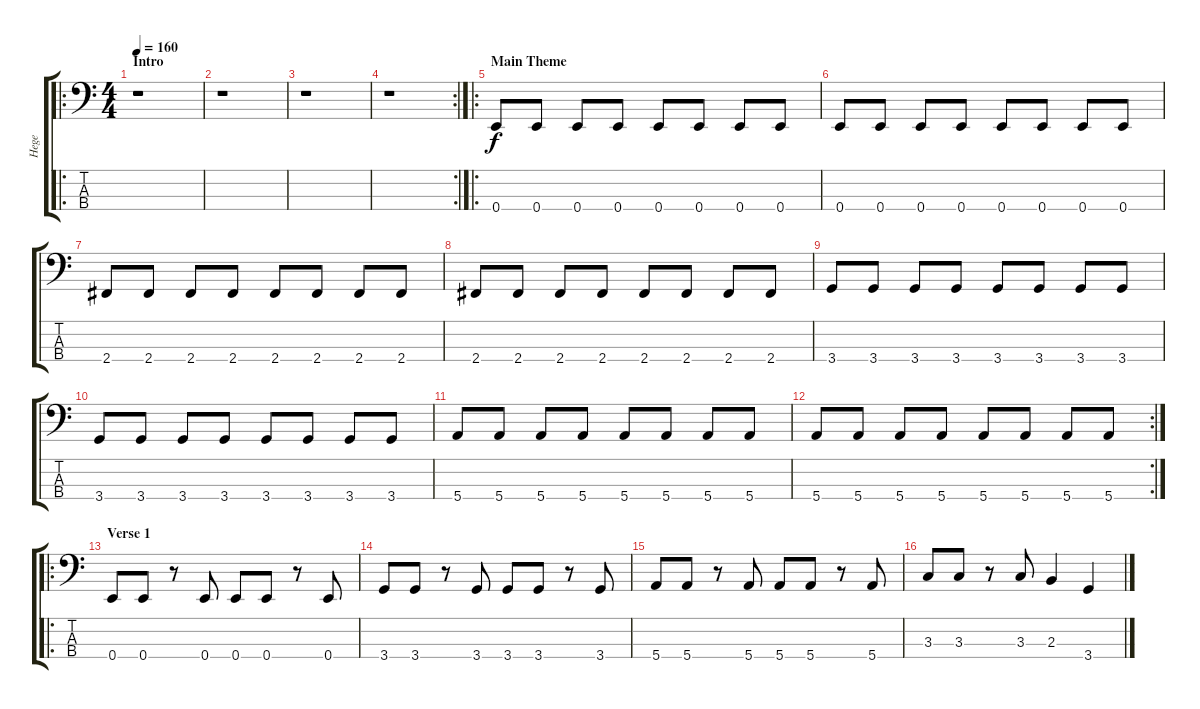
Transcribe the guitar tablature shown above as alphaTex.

\track ("Hege" "Hege") {instrument electricbassfinger}
\staff {score tabs}
\tuning (G2 D2 A1 E1) {hide}
\ro
\ts (4 4)
\section ("" "Intro")
\tempo 160
\clef f4
\ks c
r.1{dy f instrument electricbassfinger} |
r.1 |
r.1 |
\rc 2
r.1 |
\ro
\section ("" "Main Theme")
0.4.8 0.4.8 0.4.8 0.4.8 0.4.8 0.4.8 0.4.8 0.4.8 |
0.4.8 0.4.8 0.4.8 0.4.8 0.4.8 0.4.8 0.4.8 0.4.8 |
2.4.8 2.4.8 2.4.8 2.4.8 2.4.8 2.4.8 2.4.8 2.4.8 |
2.4.8 2.4.8 2.4.8 2.4.8 2.4.8 2.4.8 2.4.8 2.4.8 |
3.4.8 3.4.8 3.4.8 3.4.8 3.4.8 3.4.8 3.4.8 3.4.8 |
3.4.8 3.4.8 3.4.8 3.4.8 3.4.8 3.4.8 3.4.8 3.4.8 |
5.4.8 5.4.8 5.4.8 5.4.8 5.4.8 5.4.8 5.4.8 5.4.8 |
\rc 2
5.4.8 5.4.8 5.4.8 5.4.8 5.4.8 5.4.8 5.4.8 5.4.8 |
\ro
\section ("" "Verse 1")
0.4.8 0.4.8 r.8 0.4.8 0.4.8 0.4.8 r.8 0.4.8 |
3.4.8 3.4.8 r.8 3.4.8 3.4.8 3.4.8 r.8 3.4.8 |
5.4.8 5.4.8 r.8 5.4.8 5.4.8 5.4.8 r.8 5.4.8 |
3.3.8 3.3.8 r.8 3.3.8 2.3.4 3.4.4
